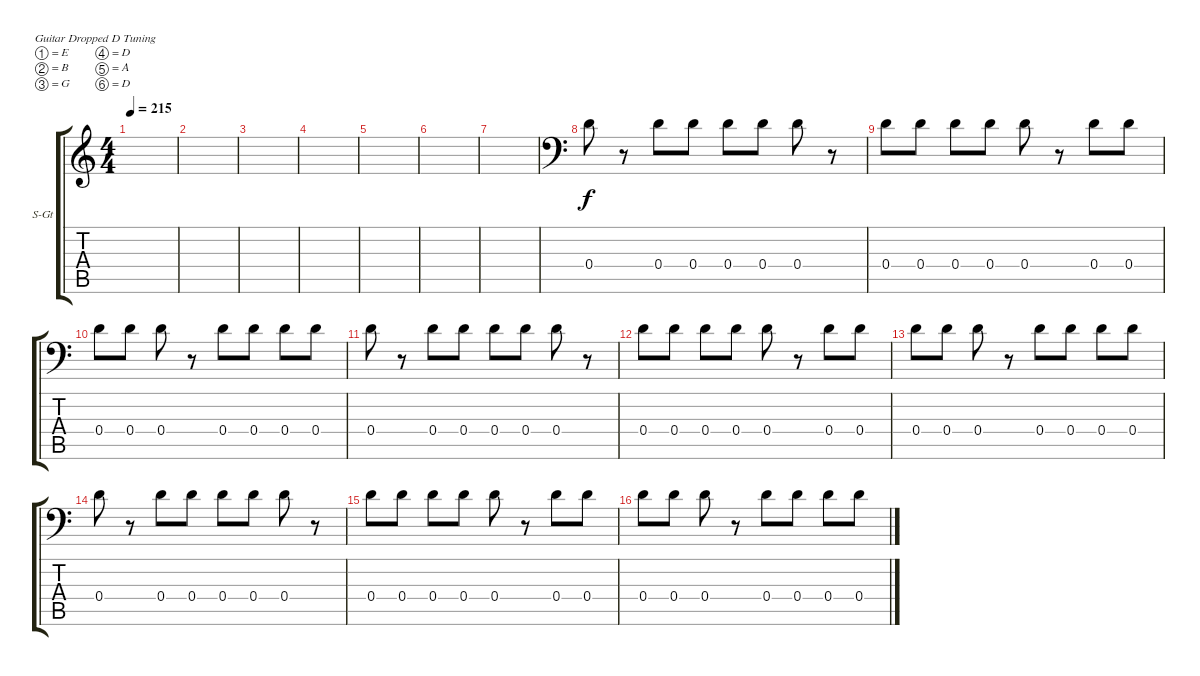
\bracketExtendMode groupsimilarinstruments
\firstSystemTrackNameOrientation horizontal
\otherSystemsTrackNameOrientation horizontal
\track ("Keyboard (Christian)" "S-Gt") {instrument fx1rain}
\staff {score tabs}
\tuning (E4 B3 G3 D3 A2 D2)
\displaytranspose 12
\ts (4 4)
\tempo 215
\clef g2
\ks c
|
|
|
|
|
|
|
\clef f4
0.4.8{dy f} r.8 0.4.8 0.4.8 0.4.8 0.4.8 0.4.8 r.8 |
0.4.8 0.4.8 0.4.8 0.4.8 0.4.8 r.8 0.4.8 0.4.8 |
0.4.8 0.4.8 0.4.8 r.8 0.4.8 0.4.8 0.4.8 0.4.8 |
0.4.8 r.8 0.4.8 0.4.8 0.4.8 0.4.8 0.4.8 r.8 |
0.4.8 0.4.8 0.4.8 0.4.8 0.4.8 r.8 0.4.8 0.4.8 |
0.4.8 0.4.8 0.4.8 r.8 0.4.8 0.4.8 0.4.8 0.4.8 |
0.4.8 r.8 0.4.8 0.4.8 0.4.8 0.4.8 0.4.8 r.8 |
0.4.8 0.4.8 0.4.8 0.4.8 0.4.8 r.8 0.4.8 0.4.8 |
0.4.8 0.4.8 0.4.8 r.8 0.4.8 0.4.8 0.4.8 0.4.8
